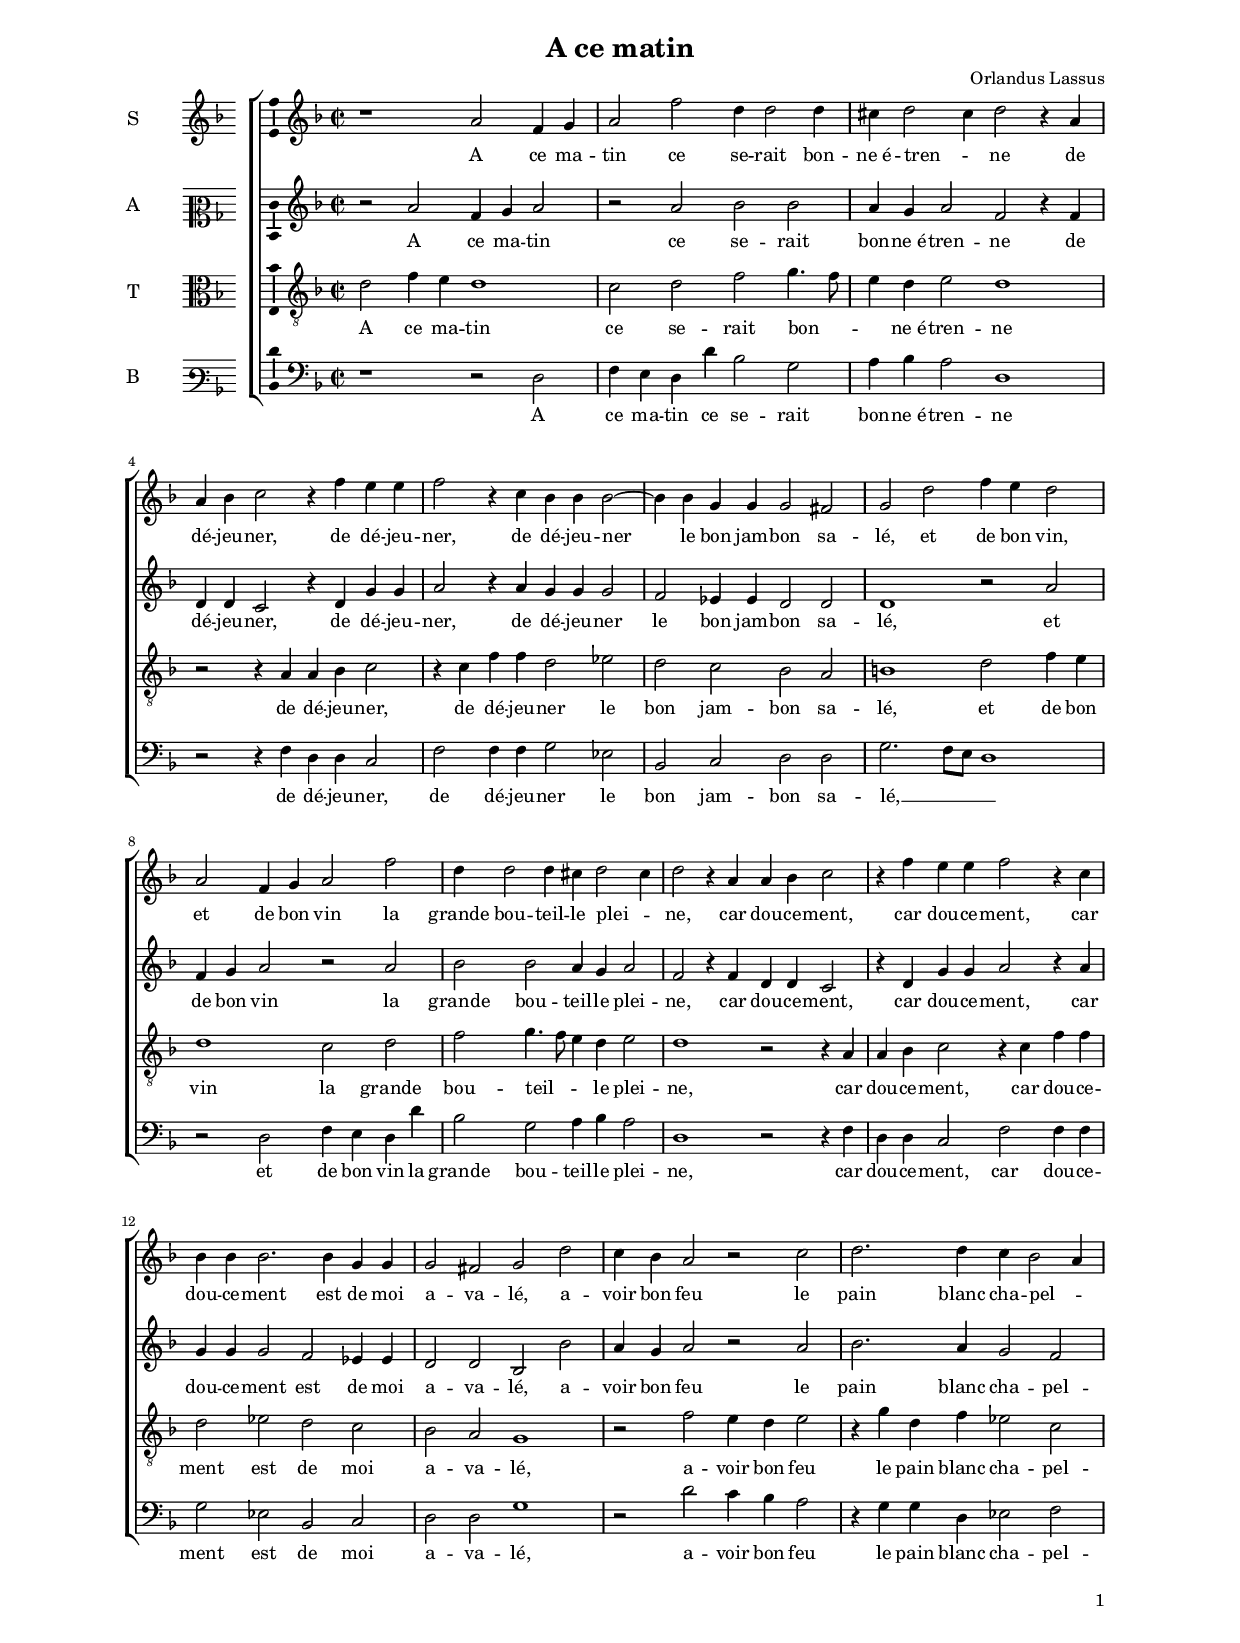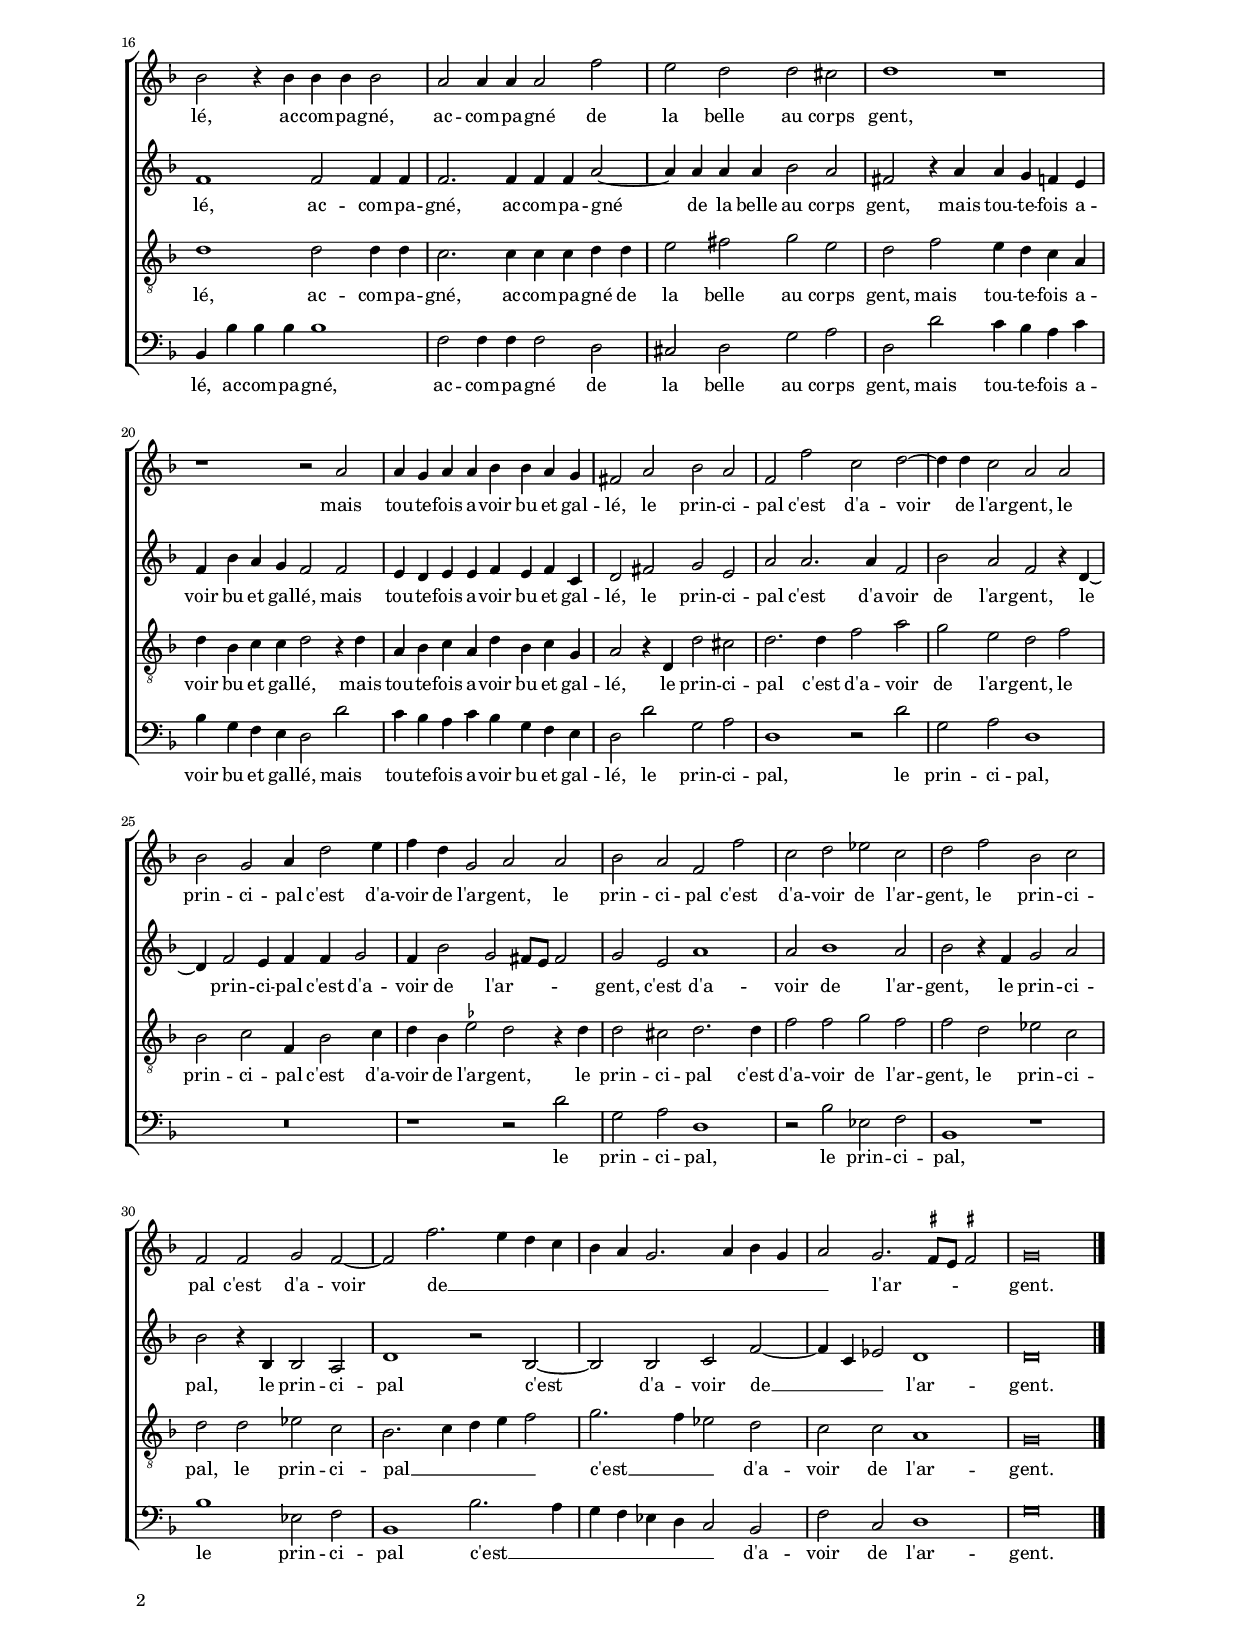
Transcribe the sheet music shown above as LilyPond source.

\header
{
  title="A ce matin"
  composer="Orlandus Lassus"
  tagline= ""
}

\version "2.24.1"
\include "deutsch.ly"
#(set-global-staff-size 15)
% #(set-default-paper-size "letter")
#(ly:set-option 'point-and-click #f)

	
global = {
	\key f \major
	\time 2/2 \set Score.measureLength = #(ly:make-moment 2/1)
	\skip 1*2*34 \bar "|."
	}

	ficta = { \once \set suggestAccidentals = ##t }
	
	forget = #(define-music-function (music) (ly:music?) #{
		\accidentalStyle forget
		$music
		\accidentalStyle default
		#})


\paper
	{
	top-margin = 1.8 \cm
	bottom-margin = 1.2 \cm
	left-margin = 2.3 \cm
	right-margin = 2.3 \cm
	ragged-bottom = ##f
	ragged-last-bottom = ##f
	print-page-number = ##f
	score-system-spacing = #'((basic-distance . 16) (minimum-distance . 14) (padding . 5) (strechability . 150))
	system-system-spacing = #'((basic-distance . 16) (minimum-distance . 14) (padding . 5) (strechability . 150))
	oddFooterMarkup=\markup   \fill-line { "" \fromproperty #'page:page-number-string }
	evenFooterMarkup=\markup  \fill-line { \fromproperty #'page:page-number-string "" }
	last-bottom-spacing = #'((basic-distance . 12) (minimum-distance . 7) (padding . 4))
	systems-per-page = 4
%	min-systems-per-page = 3
	}


incipitcantus = \markup { \score {
	{
	\set Staff.instrumentName = \markup { \fontsize #1 "S" }
	\key f \major
	\clef violin
	s4 \bar ""
	}
	\layout  {
	raggedright = ##t
	indent = 1.6 \cm
	line-width = 2.5\cm
	\context { \Staff \remove Time_signature_engraver }
	\override Staff.Clef.Y-extent = #'(0 . 0)
	}} \hspace #1 }
	
      
incipitaltus = \markup { \score {
	{
	\set Staff.instrumentName = \markup { \fontsize #1 "A" }
	\key f \major
	\clef mezzosoprano
	s4 \bar ""
	}
	\layout  {
	raggedright = ##t
	indent = 1.6 \cm
	line-width = 2.5\cm
	\context { \Staff \remove Time_signature_engraver }
	\override Staff.Clef.Y-extent = #'(0 . 0)
	}} \hspace #1 }


incipittenor = \markup { \score {
	{
	\set Staff.instrumentName = \markup { \fontsize #1 "T" }
	\key f \major
	\clef alto
	s4 \bar ""
	}
	\layout  {
	raggedright = ##t
	indent = 1.6 \cm
	line-width = 2.5\cm
	\context { \Staff \remove Time_signature_engraver }
	\override Staff.Clef.Y-extent = #'(0 . 0)
	}} \hspace #1 }


incipitbassus = \markup { \score {
	{
	\set Staff.instrumentName = \markup { \fontsize #1 "B" }
	\key f \major
	\clef varbaritone
	s4 \bar ""
	}
	\layout  {
	raggedright = ##t
	indent = 1.6 \cm
	line-width = 2.5\cm
	\context { \Staff \remove Time_signature_engraver }
	\override Staff.Clef.Y-extent = #'(0 . 0)
	}} \hspace #1 }


cantus =  \relative c''
	{
	r1 a2 f4 g
	a2 f' d4 d2 d4
	cis4 d2 cis4 d2 r4 a
	a4 b c2 r4 f e e
%5
	f2 r4 c b b b2~ |
	b4 b g g g2 fis
	g2 d' f4 e d2
	a2 f4 g a2 f'
	d4 d2 d4 cis4 d2 cis4
%10
	d2 r4 a a b c2 |
	r4 f e e f2 r4 c
	b4 b b2. b4 g g
	g2 fis g2 d'
	c4 b a2 r2 c 
%15
	d2. d4 c4 b2 a4 | 
	b2 r4 b b4 b b2
	a2 a4 a a2 f'
	e2 d d2 cis
	d1 r
%20
	r1 r2 a |
	a4 g a a b4 b a g
	fis2 a b2 a
	f2 f' c2 d~ 
	d4 d4 c2 a2 a
%25
	b2 g a4 d2 e4 |
	f4 d g,2 a2 a
	b a f2 f'
	c2 d es2 c
	d2 f b, c
%30
	f,2 f g f~ |
	f2 f'2. e4 d c
	b4 a g2. a4 b g
	a2 g2. \ficta fis8 e \ficta fis!2
	g\breve |
	}


altus =  \relative c'
	{
	r2 a' f4 g a2
	r2 a b b
	a4 g a2 f r4 f
	d4 d c2 r4 d g g
%5
	a2 r4 a g g g2 |
	f2 es4 es d2 d
	d1 r2 a'
	f4 g a2 r a
	b2 b a4 g a2
%10
	f2 r4 f d d c2 |
	r4 d g g a2 r4 a
	g4 g g2 f es4 es
	d2 d b b'
	a4 g a2 r a
%15
	b2. a4 g2 f |
	f1 f2 f4 f
	f2. f4 f f a2~
	a4 a a a b2 a
	fis2 r4 a a g f e
%20
	f4 b a g f2 f |
	e4 d e e f e f c
	d2 fis g e
	a2 a2. a4 f2
	b2 a f r4 d~
%25
	d4 f2 e4 f f g2 |
	f4 b2 g fis8 e fis2
	g2 e a1
	a2 b1 a2
	b2 r4 f g2 a
%30
	b2 r4 b, b2 a |
	d1 r2 b~
	b2 b c f~
	f4 c es2 d1
	d\breve |
	}


tenor =  \relative c'
	{
	d2 f4 e d1
	c2 d f g4. f8
	e4 d e2 d1
	r2 r4 a a b c2
%5
	r4 c f f d2 es |
	d2 c b a
	h1 d2 f4 e
	d1 c2 d 
	f2 g4. f8 e4 d e2
%10
	d1 r2 r4 a |
	a4 b c2 r4 c f f 
	d2 es d2 c 
	b2 a g1
	r2 f' e4 d e2
%15
	r4 g d f es2 c |
	d1 d2 d4 d 
	c2. c4 c4 c d d
	e2 fis g2 e
	d2 f e4 d c a
%20
	d4 b c c d2 r4 d |
	a4 b c a d4 b c g
	a2 r4 d, d'2 cis
	d2. d4 f2 a
	g2 e d2 f
%25
	b,2 c f,4 b2 c4 |
	d4 b \ficta es2 d2 r4 d
	d2 cis d2. d4
	f2 f g2 f
	f2 d es2 c
%30
	d2 d es2 c | 
	b2. c4 d4 e f2
	g2. f4 es2 d
	c c a1
	g\breve |
	}


bassus  =  \relative c
	{
	r1 r2 d
	f4 e d d' b2 g
	a4 b a2 d,1
	r2 r4 f d d c2
%5
	f2 f4 f g2 es |
	b2 c d d
	g2. f8 e d1
	r2 d f4 e d d'
	b2 g a4 b a2
%10
	d,1 r2 r4 f |
	d4 d c2 f f4 f
	g2 es b c
	d2 d g1
	r2 d' c4 b a2
%15
	r4 g g d es2 f |
	b,4 b' b b b1
	f2 f4 f f2 d
	cis2 d g a
	d,2 d' c4 b a c
%20
	b4 g f e d2 d' |
	c4 b a c b g f e
	d2 d' g, a
	d,1 r2 d'
	g,2 a d,1
%25
	R\breve |
	r1 r2 d'
	g,2 a d,1
	r2 b' es, f
	b,1 r
%30
	b'1 es,2 f |
	b,1 b'2. a4
	g4 f es d c2 b
	f'2 c d1
	g\breve |
	}


lyricscantus = \lyricmode {
	A ce ma -- tin ce se -- rait bon -- ne_é -- tren -- _ ne
	de dé -- jeu -- ner,
	de dé -- jeu -- ner,
	de dé -- jeu -- ner le bon jam -- bon sa -- lé,
	et de bon vin,
	et de bon vin la grande bou -- teil -- le plei -- _ ne,
	car dou -- ce -- ment,
	car dou -- ce -- ment,
	car dou -- ce -- ment est de moi a -- va -- lé,
	a -- voir bon feu le pain blanc cha -- pel -- _ lé,
	ac -- com -- pa -- gné,
	ac -- com -- pa -- gné de la belle au corps gent,
	mais tou -- te -- fois a -- voir bu et gal -- lé,
	le prin -- ci -- pal c'est d'a -- voir de l'ar -- gent,
	le prin -- ci -- pal c'est d'a -- voir de l'ar -- gent,
	le prin -- ci -- pal c'est d'a -- voir de l'ar -- gent,
	le prin -- ci -- pal c'est d'a -- voir de __ _ _ _ _ _ _ _ _ _ _  l'ar -- _ _ _ gent.
	}


lyricsaltus = \lyricmode {
	A ce ma -- tin ce se -- rait bon -- ne_é -- tren -- ne
	de dé -- jeu -- ner,
	de dé -- jeu -- ner,
	de dé -- jeu -- ner le bon jam -- bon sa -- lé,
	et de bon vin la grande bou -- teil -- le plei -- ne,
	car dou -- ce -- ment,
	car dou -- ce -- ment,
	car dou -- ce -- ment est de moi a -- va -- lé,
	a -- voir bon feu le pain blanc cha -- pel -- lé,
	ac -- com -- pa -- gné,
	ac -- com -- pa -- gné de la belle au corps gent,
	mais tou -- te -- fois a -- voir bu et gal -- lé,
	mais tou -- te -- fois a -- voir bu et gal -- lé,
	le prin -- ci -- pal c'est d'a -- voir de l'ar -- gent,
	le prin -- ci -- pal c'est d'a -- voir de l'ar -- _ _ _ gent,
	c'est d'a -- voir de l'ar -- gent,
	le prin -- ci -- pal,
	le prin -- ci -- pal c'est d'a -- voir de __ _ _ l'ar -- gent.
	}


lyricstenor = \lyricmode {
	A ce ma -- tin ce se -- rait bon -- _ _ ne_é -- tren -- ne
	de dé -- jeu -- ner,
	de dé -- jeu -- ner le bon jam -- bon sa -- lé,
	et de bon vin la grande bou -- teil -- _ _ le plei -- ne,
	car dou -- ce -- ment,
	car dou -- ce -- ment est de moi a -- va -- lé,
	a -- voir bon feu le pain blanc cha -- pel -- lé,
	ac -- com -- pa -- gné,
	ac -- com -- pa -- gné de la belle au corps gent,
	mais tou -- te -- fois a -- voir bu et gal -- lé,
	mais tou -- te -- fois a -- voir bu et gal -- lé,
	le prin -- ci -- pal c'est d'a -- voir de l'ar -- gent,
	le prin -- ci -- pal c'est d'a -- voir de l'ar -- gent,
	le prin -- ci -- pal c'est d'a -- voir de l'ar -- gent,
	le prin -- ci -- pal,
	le prin -- ci -- pal __ _ _ _ _ c'est __ _ _ d'a -- voir de l'ar -- gent.
	}


lyricsbassus = \lyricmode {
	A ce ma -- tin ce se -- rait bon -- ne_é -- tren -- ne
	de dé -- jeu -- ner,
	de dé -- jeu -- ner le bon jam -- bon sa -- lé, __ _ _ _
	et de bon vin la grande bou -- teil -- le plei -- ne,
	car dou -- ce -- ment,
	car dou -- ce -- ment est de moi a -- va -- lé,
	a -- voir bon feu le pain blanc cha -- pel -- lé,
	ac -- com -- pa -- gné,
	ac -- com -- pa -- gné de la belle au corps gent,
	mais tou -- te -- fois a -- voir bu et gal -- lé,
	mais tou -- te -- fois a -- voir bu et gal -- lé,
	le prin -- ci -- pal,
	le prin -- ci -- pal,
	le prin -- ci -- pal,
	le prin -- ci -- pal,
	le prin -- ci -- pal c'est __ _ _ _ _ _ _ d'a -- voir de l'ar -- gent.
	}


\score
{  
	\transpose f f {
	\new ChoirStaff \with { \override StaffGrouper.staff-staff-spacing.basic-distance = #13 }
	<<

	\new Staff << \global
	\new Voice="v1" {
		\set Staff.instrumentName=\incipitcantus
	%       \set Staff.instrumentName="S"
		\set Staff.midiInstrument = "reed organ"
		\clef violin
		\cantus }
	\new Lyrics \lyricsto "v1" {\lyricscantus }
	>>


	\new Staff << \global
	\new Voice="v2" {
		\set Staff.instrumentName=\incipitaltus
	%       \set Staff.instrumentName="A"
		\set Staff.midiInstrument = "reed organ"
		\clef violin 
		\altus}
	\new Lyrics \lyricsto "v2" {\lyricsaltus }
	>>


	\new Staff << \global
	\new Voice="v3" {
		\set Staff.instrumentName=\incipittenor
	%       \set Staff.instrumentName="T"
		\set Staff.midiInstrument = "reed organ"
		\clef "G_8"
		\tenor }
	\new Lyrics \lyricsto "v3" {\lyricstenor }
	>>


	\new Staff << \global
	\new Voice="v4" {
		\set Staff.instrumentName=\incipitbassus
	%       \set Staff.instrumentName="B"
		\set Staff.midiInstrument = "reed organ"
		\clef bass 
		\bassus }
	\new Lyrics \lyricsto "v4" {\lyricsbassus}
	>>

	>>
	} % transpose

	\layout
	{
	indent = 2.1 \cm
%	\context { \Lyrics \override VerticalAxisGroup.nonstaff-relatedstaff-spacing.padding = #2 }
%	\context { \Lyrics \override LyricText.font-size = #1 }
	\context { \Staff \override TimeSignature.break-visibility = #end-of-line-invisible }
	\context { \Staff \consists Ambitus_engraver }
	\context { \Score \override BarNumber.padding = #2 }
	\context { \Voice \override NoteHead.style = #'baroque }
	}

\midi
	{
    	\tempo 2 = 90
	}
	
}


% EOF
